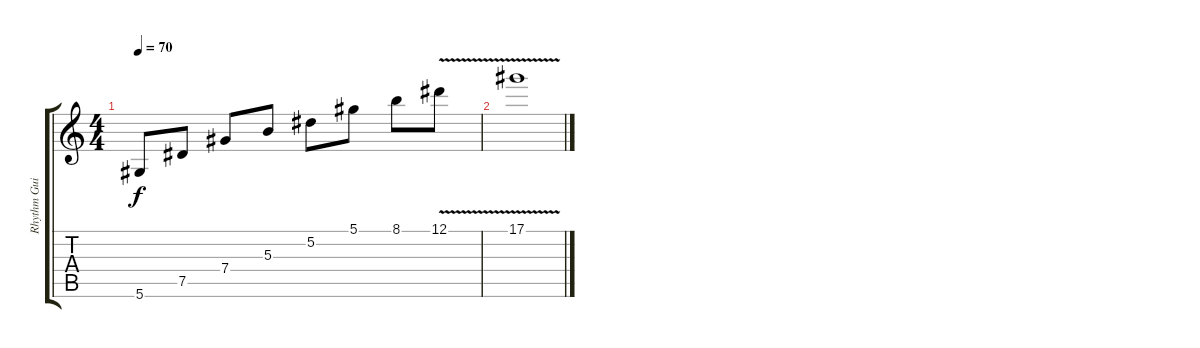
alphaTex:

\track ("Rhythm Guitar" "Rhythm Gui") {instrument acousticguitarnylon}
\staff {score tabs}
\tuning (Eb4 Bb3 Gb3 Db3 Ab2 Eb2) {hide}
\ts (4 4)
\tempo 70
\clef g2
\ks c
5.6.8{dy f} 7.5.8 7.4.8 5.3.8 5.2.8 5.1.8 8.1.8 12.1{v}.8 |
17.1{v}.1
